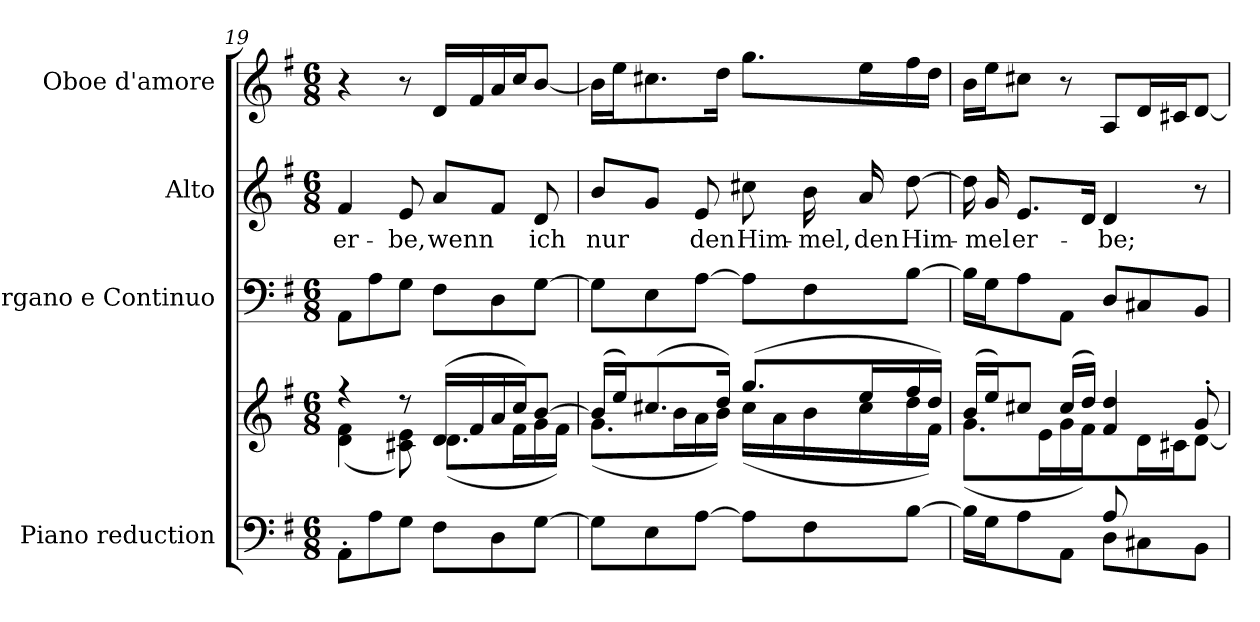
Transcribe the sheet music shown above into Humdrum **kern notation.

**kern	**kern	**kern	**kern	**text	**kern
*part4	*part4	*part3	*part2	*part2	*part1
*staff5	*staff4	*staff3	*staff2	*staff2	*staff1
*I"Piano reduction	*	*I"Organo e Continuo	*I"Alto	*	*I"Oboe d'amore
*I'Pno	*	*	*	*	*I'Ob
!!LO:LB:g=z
*clefF4	*clefG2	*clefF4	*clefG2	*	*clefG2
*k[f#]	*k[f#]	*k[f#]	*k[f#]	*	*k[f#]
*M6/8	*M6/8	*M6/8	*M6/8	*	*M6/8
=19	=19	=19	=19	=19	=19
*	*^	*	*	*	*
!	!	!	!	!	!LO:LY:b	!
8AA'\L	4r	(<4d\ 4f#\	8AA\L	4f#/	er-	4r
8A\	.	.	8A\	.	.	.
!	!	!	!	!	!LO:LY:b	!
8G\J	8r	8c#X\ 8e\)	8G\J	8e/	be,	8r
!	!	!	!	!	!LO:LY:b	!
8F#\L	(>16d/LL	(<8.d\L	8F#\L	8a/L	wenn	16d/LL
.	16f#/	.	.	.	.	16f#/
8D\	16a/	.	8D\	8f#/J	.	16a/
.	16cc/J)	16f#\L	.	.	.	16cc/J
!	!	!	!	!	!LO:LY:b	!
[8G\J	[8b/J	16g\	[8G\J	8d/	ich	[8b/J
.	.	16f#\JJ)	.	.	.	.
=20	=20	=20	=20	=20	=20	=20
!	!	!	!	!	!LO:LY:b	!
8G\L]	(>16b/LL]	(<8.g\L	8G\L]	8b/L	nur	16b\LL]
.	16ee/J)	.	.	.	.	16ee\J
8E\	(>8.cc#X/	.	8E\	8g/J	.	8.cc#X\
.	.	16b\L	.	.	.	.
!	!	!	!	!	!LO:LY:b	!
[8A\J	.	16a\	[8A\J	8e/	den	.
.	16dd/Jk)	16b\JJ)	.	.	.	16dd\Jk
!	!	!	!	!	!LO:LY:b	!
8A\L]	(>8.gg/L	(<16cc#\LL	8A\L]	8cc#X\	Him-	8.gg\L
.	.	16a\	.	.	.	.
!	!	!	!	!	!LO:LY:b	!
8F#\	.	16b\	8F#\	16b\	mel,	.
!	!	!	!	!	!LO:LY:b	!
.	16ee/L	16cc#\	.	16a/	den	16ee\L
!	!	!	!	!	!LO:LY:b	!
[8B\J	16ff#/	16dd\	[8B\J	[8dd\	Him-	16ff#\
.	16dd/JJ)	16f#\JJ)	.	.	.	16dd\JJ
=21	=21	=21	=21	=21	=21	=21
*^	*	*	*	*	*	*
4.ryy	16B\LL]	(>16b/LL	(<8.g\L	16B\LL]	16dd\]	.	16b\LL
!	!	!	!	!	!	!LO:LY:b	!
.	16G\J	16ee/J)	.	16G\J	16g/	mel	16ee\J
!	!	!	!	!	!	!LO:LY:b	!
.	8A\	8cc#X/J	.	8A\	8.e/L	er-	8cc#X\J
.	.	.	16e\L	.	.	.	.
.	8AA\J	(>16cc#/LL	16g\	8AA\J	.	.	8r
.	.	16dd/JJ)	16f#\JJ)	.	16d/Jk	.	.
!	!	!	!	!	!	!LO:LY:b	!
(<8A/L	8D\L	4f#/ 4dd/	8ryy	8D/L	4d/	-be;	8A/L
4ryy	8C#X\	.	16d\L	8C#X/	.	.	16d/L
.	.	.	16c#X\J)	.	.	.	16c#X/J
.	8BB\J	8g'/	[8d\J	8BB/J	8r	.	[8d/J
*v	*v	*	*	*	*	*	*
*	*v	*v	*	*	*	*
=	=	=	=	=	=
*-	*-	*-	*-	*-	*-
